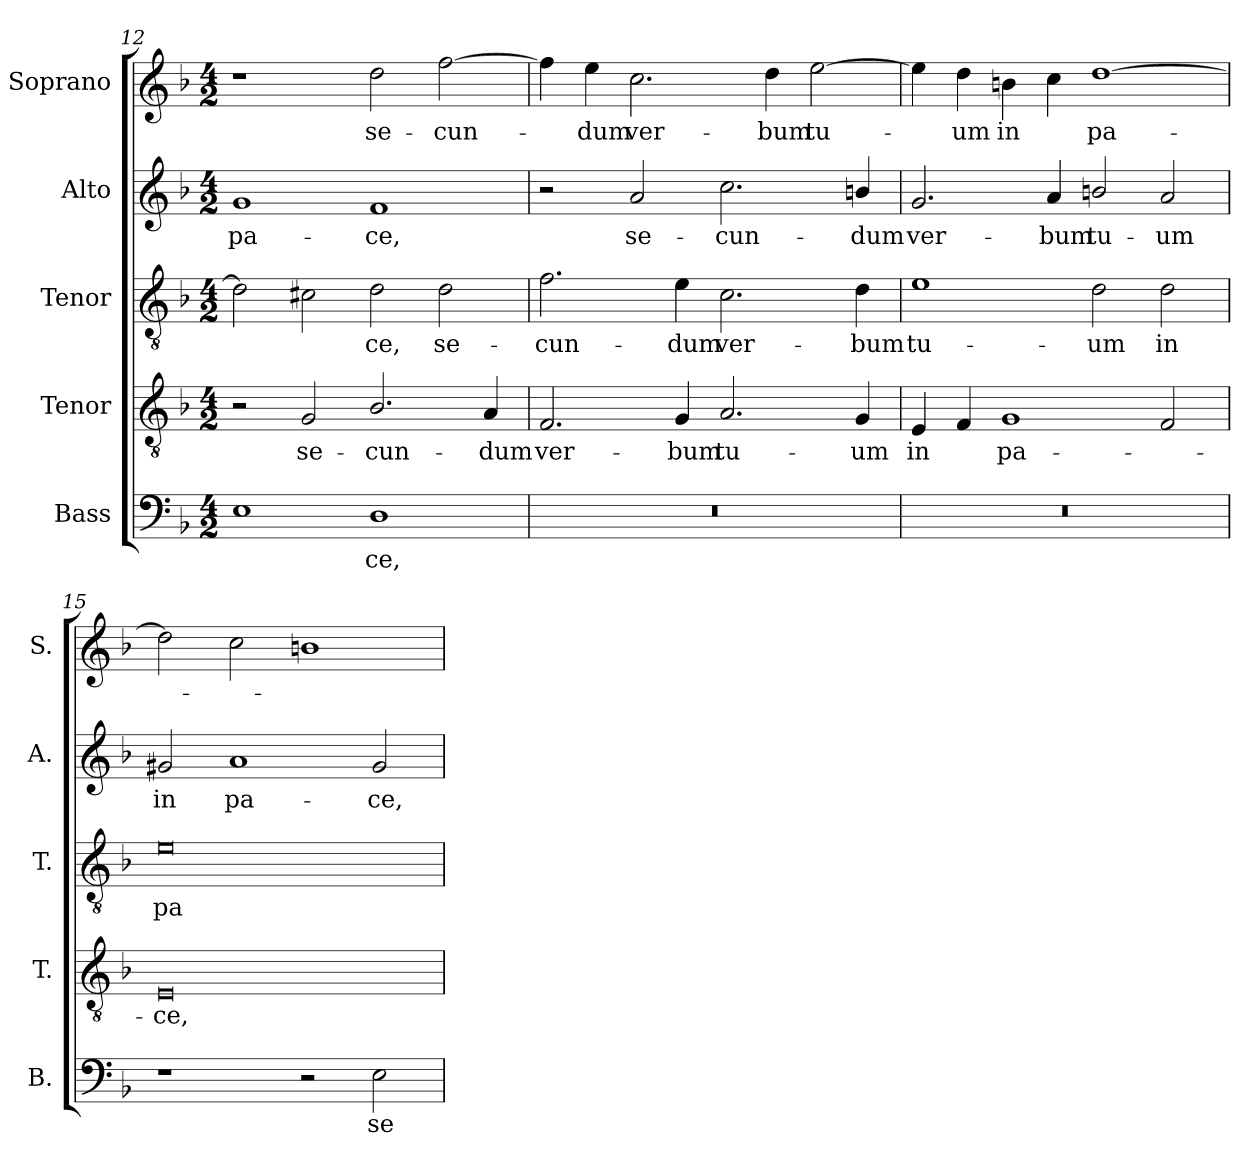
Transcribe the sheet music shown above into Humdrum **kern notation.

**kern	**text	**kern	**text	**kern	**text	**kern	**text	**kern	**text
*part5	*part5	*part4	*part4	*part3	*part3	*part2	*part2	*part1	*part1
*staff5	*staff5	*staff4	*staff4	*staff3	*staff3	*staff2	*staff2	*staff1	*staff1
*I"Bass	*	*I"Tenor	*	*I"Tenor	*	*I"Alto	*	*I"Soprano	*
*I'B.	*	*I'T.	*	*I'T.	*	*I'A.	*	*I'S.	*
*clefF4	*	*clefGv2	*	*clefGv2	*	*clefG2	*	*clefG2	*
*	*	*ITrd7c12	*	*ITrd7c12	*	*	*	*	*
*k[b-]	*	*k[b-]	*	*k[b-]	*	*k[b-]	*	*k[b-]	*
*F:	*	*F:	*	*F:	*	*F:	*	*F:	*
*M4/2	*	*M4/2	*	*M4/2	*	*M4/2	*	*M4/2	*
=12	=12	=12	=12	=12	=12	=12	=12	=12	=12
!	!	!	!	!	!	!	!LO:LY:b:color=#000000	!	!
1Ei	.	2r	.	2Di\]	.	1gi	pa-	1r	.
!	!	!	!LO:LY:b:color=#000000	!	!	!	!	!	!
.	.	2GGi/	se-	2C#Xi\	.	.	.	.	.
!	!LO:LY:b:color=#000000	!	!	!	!	!	!	!	!
!	!	!	!LO:LY:b:color=#000000	!	!	!	!	!	!
!	!	!	!	!	!LO:LY:b:color=#000000	!	!	!	!
!	!	!	!	!	!	!	!LO:LY:b:color=#000000	!	!
!	!	!	!	!	!	!	!	!	!LO:LY:b:color=#000000
1Di	-ce,	2.BB-i/	-cun-	2Di\	-ce,	1fi	-ce,	2ddi\	se-
!	!	!	!	!	!LO:LY:b:color=#000000	!	!	!	!
!	!	!	!	!	!	!	!	!	!LO:LY:b:color=#000000
.	.	.	.	2Di\	se-	.	.	[2ffi\	-cun-
!	!	!	!LO:LY:b:color=#000000	!	!	!	!	!	!
.	.	4AAi/	-dum	.	.	.	.	.	.
=13	=13	=13	=13	=13	=13	=13	=13	=13	=13
!LO:N:vis=1	!	!	!	!	!	!	!	!	!
!	!	!	!LO:LY:b:color=#000000	!	!	!	!	!	!
!	!	!	!	!	!LO:LY:b:color=#000000	!	!	!	!
0r	.	2.FFi/	ver-	2.Fi\	-cun-	2r	.	4ffi\]	.
!	!	!	!	!	!	!	!	!	!LO:LY:b:color=#000000
.	.	.	.	.	.	.	.	4eei\	-dum
!	!	!	!	!	!	!	!LO:LY:b:color=#000000	!	!
!	!	!	!	!	!	!	!	!	!LO:LY:b:color=#000000
.	.	.	.	.	.	2ai/	se-	2.cci\	ver-
!	!	!	!LO:LY:b:color=#000000	!	!	!	!	!	!
!	!	!	!	!	!LO:LY:b:color=#000000	!	!	!	!
.	.	4GGi/	-bum	4Ei\	-dum	.	.	.	.
!	!	!	!LO:LY:b:color=#000000	!	!	!	!	!	!
!	!	!	!	!	!LO:LY:b:color=#000000	!	!	!	!
!	!	!	!	!	!	!	!LO:LY:b:color=#000000	!	!
.	.	2.AAi/	tu-	2.Ci\	ver-	2.cci\	-cun-	.	.
!	!	!	!	!	!	!	!	!	!LO:LY:b:color=#000000
.	.	.	.	.	.	.	.	4ddi\	-bum
!	!	!	!	!	!	!	!	!	!LO:LY:b:color=#000000
.	.	.	.	.	.	.	.	[2eei\	tu-
!	!	!	!LO:LY:b:color=#000000	!	!	!	!	!	!
!	!	!	!	!	!LO:LY:b:color=#000000	!	!	!	!
!	!	!	!	!	!	!	!LO:LY:b:color=#000000	!	!
.	.	4GGi/	-um	4Di\	-bum	4bni/	-dum	.	.
!!LO:PB:g=z
=14	=14	=14	=14	=14	=14	=14	=14	=14	=14
!LO:N:vis=1	!	!	!	!	!	!	!	!	!
!	!	!	!LO:LY:b:color=#000000	!	!	!	!	!	!
!	!	!	!	!	!LO:LY:b:color=#000000	!	!	!	!
!	!	!	!	!	!	!	!LO:LY:b:color=#000000	!	!
0r	.	4EEi/	in	1Ei	tu-	2.gi/	ver-	4eei\]	.
!	!	!	!	!	!	!	!	!	!LO:LY:b:color=#000000
.	.	4FFi/	.	.	.	.	.	4ddi\	-um
!	!	!	!LO:LY:b:color=#000000	!	!	!	!	!	!
!	!	!	!	!	!	!	!	!	!LO:LY:b:color=#000000
.	.	1GGi	pa-	.	.	.	.	4bni\	in
!	!	!	!	!	!	!	!LO:LY:b:color=#000000	!	!
.	.	.	.	.	.	4ai/	-bum	4cci\	.
!	!	!	!	!	!LO:LY:b:color=#000000	!	!	!	!
!	!	!	!	!	!	!	!LO:LY:b:color=#000000	!	!
!	!	!	!	!	!	!	!	!	!LO:LY:b:color=#000000
.	.	.	.	2Di\	-um	2bni/	tu-	[1ddi	pa-
!	!	!	!	!	!LO:LY:b:color=#000000	!	!	!	!
!	!	!	!	!	!	!	!LO:LY:b:color=#000000	!	!
.	.	2FFi/	.	2Di\	in	2ai/	-um	.	.
=15	=15	=15	=15	=15	=15	=15	=15	=15	=15
!	!	!	!LO:LY:b:color=#000000	!	!	!	!	!	!
!	!	!	!	!	!LO:LY:b:color=#000000	!	!	!	!
!	!	!	!	!	!	!	!LO:LY:b:color=#000000	!	!
1r	.	0EEi	-ce,	0Ei	pa-	2g#Xi/	in	2ddi\]	.
!	!	!	!	!	!	!	!LO:LY:b:color=#000000	!	!
.	.	.	.	.	.	1ai	pa-	2cci\	.
2r	.	.	.	.	.	.	.	1bni	.
!	!LO:LY:b:color=#000000	!	!	!	!	!	!	!	!
!	!	!	!	!	!	!	!LO:LY:b:color=#000000	!	!
2Ei\	se-	.	.	.	.	2g#i/	-ce,	.	.
=	=	=	=	=	=	=	=	=	=
*-	*-	*-	*-	*-	*-	*-	*-	*-	*-
